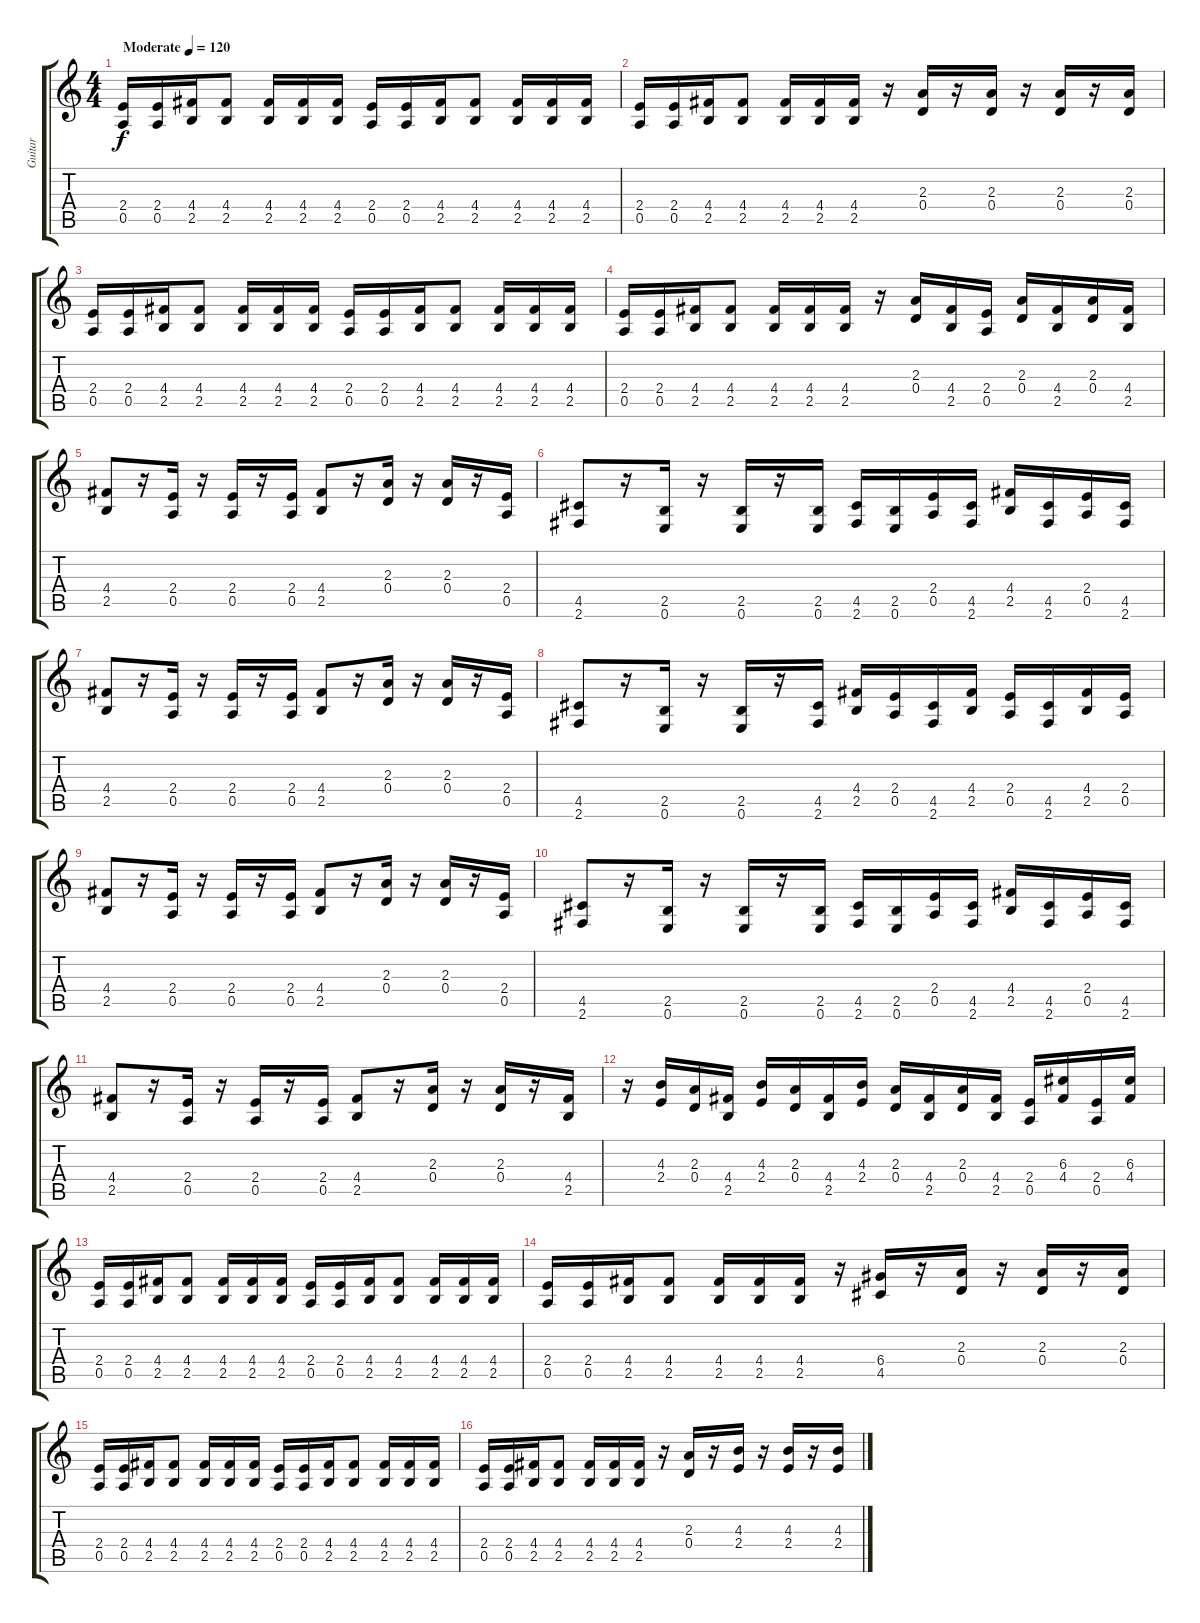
\track ("Guitar" "Guitar") {instrument electricguitarclean}
\staff {score tabs}
\tuning (E4 B3 G3 D3 A2 E2) {hide}
\ts (4 4)
\tempo (120 "Moderate")
\clef g2
\ks c
(2.4 0.5).16{dy f instrument electricguitarclean} (2.4 0.5).16 (4.4 2.5).16 (4.4 2.5).8 (4.4 2.5).16 (4.4 2.5).16 (4.4 2.5).16 (2.4 0.5).16 (2.4 0.5).16 (4.4 2.5).16 (4.4 2.5).8 (4.4 2.5).16 (4.4 2.5).16 (4.4 2.5).16 |
(2.4 0.5).16 (2.4 0.5).16 (4.4 2.5).16 (4.4 2.5).8 (4.4 2.5).16 (4.4 2.5).16 (4.4 2.5).16 r.16 (2.3 0.4).16 r.16 (2.3 0.4).16 r.16 (2.3 0.4).16 r.16 (2.3 0.4).16 |
(2.4 0.5).16 (2.4 0.5).16 (4.4 2.5).16 (4.4 2.5).8 (4.4 2.5).16 (4.4 2.5).16 (4.4 2.5).16 (2.4 0.5).16 (2.4 0.5).16 (4.4 2.5).16 (4.4 2.5).8 (4.4 2.5).16 (4.4 2.5).16 (4.4 2.5).16 |
(2.4 0.5).16 (2.4 0.5).16 (4.4 2.5).16 (4.4 2.5).8 (4.4 2.5).16 (4.4 2.5).16 (4.4 2.5).16 r.16 (2.3 0.4).16 (4.4 2.5).16 (2.4 0.5).16 (2.3 0.4).16 (4.4 2.5).16 (2.3 0.4).16 (4.4 2.5).16 |
(4.4 2.5).8 r.16 (2.4 0.5).16 r.16 (2.4 0.5).16 r.16 (2.4 0.5).16 (4.4 2.5).8 r.16 (2.3 0.4).16 r.16 (2.3 0.4).16 r.16 (2.4 0.5).16 |
(4.5 2.6).8 r.16 (2.5 0.6).16 r.16 (2.5 0.6).16 r.16 (2.5 0.6).16 (4.5 2.6).16 (2.5 0.6).16 (2.4 0.5).16 (4.5 2.6).16 (4.4 2.5).16 (4.5 2.6).16 (2.4 0.5).16 (4.5 2.6).16 |
(4.4 2.5).8 r.16 (2.4 0.5).16 r.16 (2.4 0.5).16 r.16 (2.4 0.5).16 (4.4 2.5).8 r.16 (2.3 0.4).16 r.16 (2.3 0.4).16 r.16 (2.4 0.5).16 |
(4.5 2.6).8 r.16 (2.5 0.6).16 r.16 (2.5 0.6).16 r.16 (4.5 2.6).16 (4.4 2.5).16 (2.4 0.5).16 (4.5 2.6).16 (4.4 2.5).16 (2.4 0.5).16 (4.5 2.6).16 (4.4 2.5).16 (2.4 0.5).16 |
(4.4 2.5).8 r.16 (2.4 0.5).16 r.16 (2.4 0.5).16 r.16 (2.4 0.5).16 (4.4 2.5).8 r.16 (2.3 0.4).16 r.16 (2.3 0.4).16 r.16 (2.4 0.5).16 |
(4.5 2.6).8 r.16 (2.5 0.6).16 r.16 (2.5 0.6).16 r.16 (2.5 0.6).16 (4.5 2.6).16 (2.5 0.6).16 (2.4 0.5).16 (4.5 2.6).16 (4.4 2.5).16 (4.5 2.6).16 (2.4 0.5).16 (4.5 2.6).16 |
(4.4 2.5).8 r.16 (2.4 0.5).16 r.16 (2.4 0.5).16 r.16 (2.4 0.5).16 (4.4 2.5).8 r.16 (2.3 0.4).16 r.16 (2.3 0.4).16 r.16 (4.4 2.5).16 |
r.16 (4.3 2.4).16 (2.3 0.4).16 (4.4 2.5).16 (4.3 2.4).16 (2.3 0.4).16 (4.4 2.5).16 (4.3 2.4).16 (2.3 0.4).16 (4.4 2.5).16 (2.3 0.4).16 (4.4 2.5).16 (2.4 0.5).16 (6.3 4.4).16 (2.4 0.5).16 (6.3 4.4).16 |
(2.4 0.5).16 (2.4 0.5).16 (4.4 2.5).16 (4.4 2.5).8 (4.4 2.5).16 (4.4 2.5).16 (4.4 2.5).16 (2.4 0.5).16 (2.4 0.5).16 (4.4 2.5).16 (4.4 2.5).8 (4.4 2.5).16 (4.4 2.5).16 (4.4 2.5).16 |
(2.4 0.5).16 (2.4 0.5).16 (4.4 2.5).16 (4.4 2.5).8 (4.4 2.5).16 (4.4 2.5).16 (4.4 2.5).16 r.16 (6.4 4.5).16 r.16 (2.3 0.4).16 r.16 (2.3 0.4).16 r.16 (2.3 0.4).16 |
(2.4 0.5).16 (2.4 0.5).16 (4.4 2.5).16 (4.4 2.5).8 (4.4 2.5).16 (4.4 2.5).16 (4.4 2.5).16 (2.4 0.5).16 (2.4 0.5).16 (4.4 2.5).16 (4.4 2.5).8 (4.4 2.5).16 (4.4 2.5).16 (4.4 2.5).16 |
(2.4 0.5).16 (2.4 0.5).16 (4.4 2.5).16 (4.4 2.5).8 (4.4 2.5).16 (4.4 2.5).16 (4.4 2.5).16 r.16 (2.3 0.4).16 r.16 (4.3 2.4).16 r.16 (4.3 2.4).16 r.16 (4.3 2.4).16
